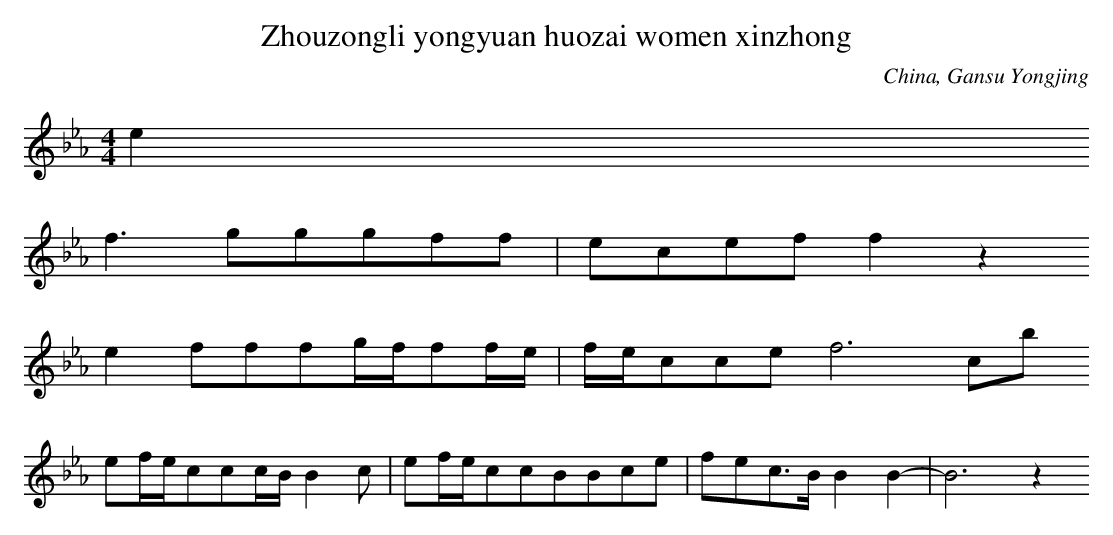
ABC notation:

X:1
T: Zhouzongli yongyuan huozai women xinzhong
O: China, Gansu Yongjing
M: 4/4
L: 1/16
K: Eb
e4
f6g2g2g2f2f2 | e2c2e2f2f4z4
e4f2f2f2gff2fe | fec2c2e2f12c2b2
e2fec2c2cBB4c2 | e2fec2c2B2B2c2e2 | f2e2c3BB4B4- | B12z4
